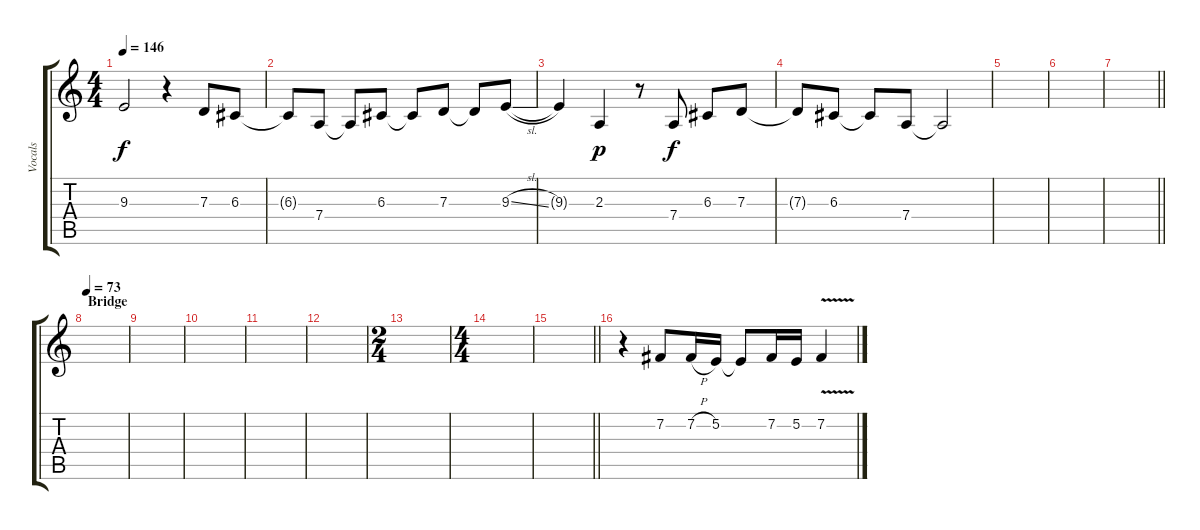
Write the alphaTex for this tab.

\track ("Vocals" "Vocals") {instrument oboe}
\staff {score tabs}
\tuning (E4 B3 G3 D3 A2 E2) {hide}
\ts (4 4)
\tempo 146
\clef g2
\ks c
9.3{t}.2{dy f} r.4 7.3.8 6.3.8 |
6.3{t}.8 7.4.8 7.4{t}.8 6.3.8 6.3{t}.8 7.3.8 7.3{t}.8 9.3{sl}.8 |
9.3{t}.4 2.3.4{dy p} r.8 7.4.8{dy f} 6.3.8 7.3.8 |
7.3{t}.8 6.3.8 6.3{t}.8 7.4.8 7.4{t}.2 |
|
|
\barLineRight lightlight
|
\section ("" "Bridge")
\tempo 73
|
|
|
|
|
\ts (2 4)
|
\ts (4 4)
|
\barLineRight lightlight
|
r.4 7.2.8 7.2{h}.16 5.2.16 5.2{t}.8 7.2.16 5.2.16 7.2{v}.4
